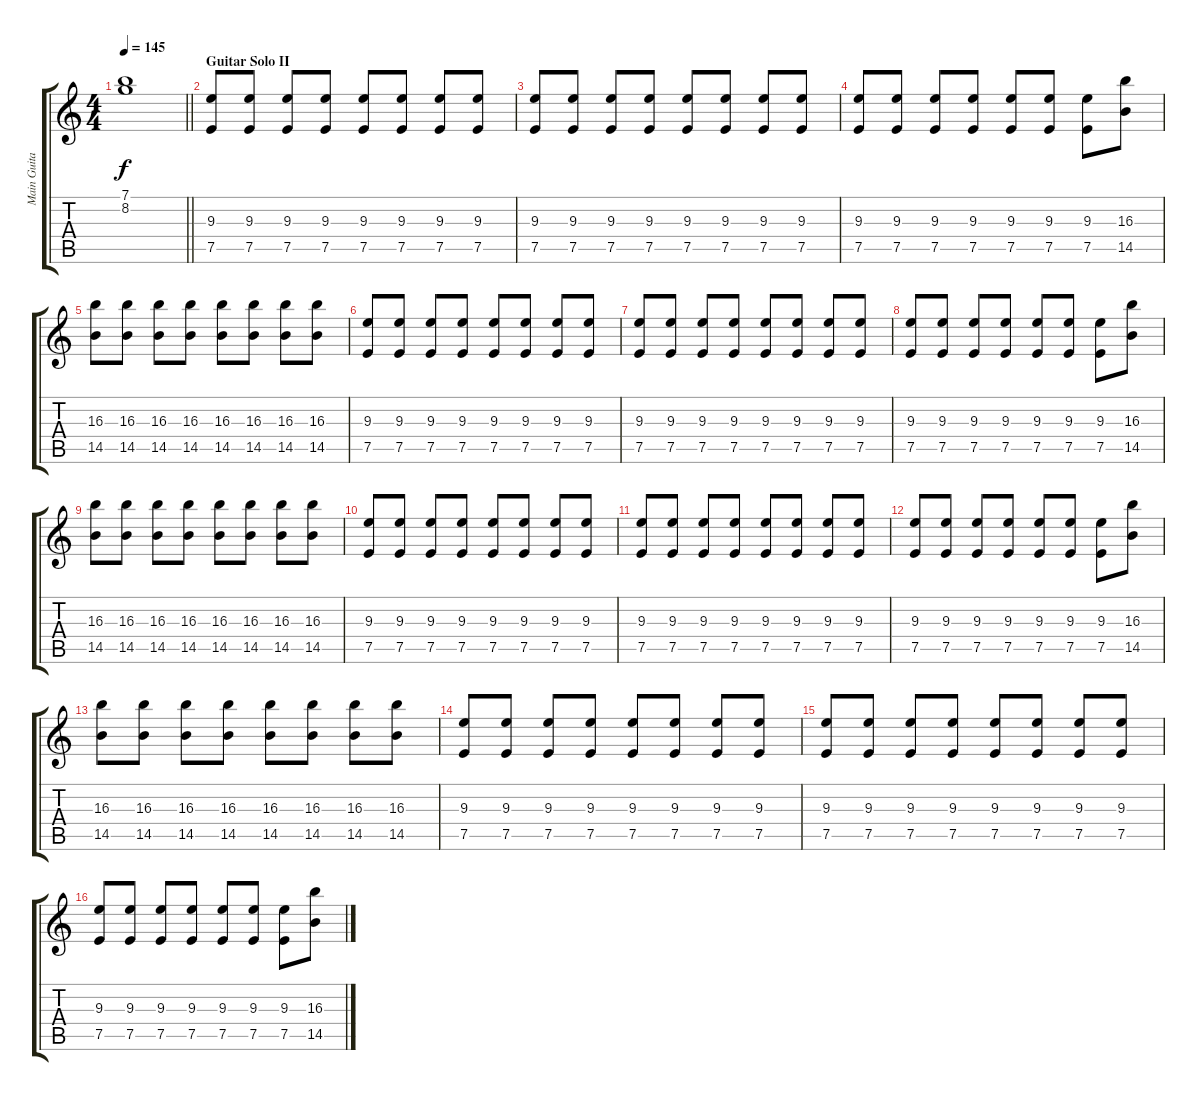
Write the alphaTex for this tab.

\track ("Main Guitar I" "Main Guita") {instrument electricguitarjazz}
\staff {score tabs}
\tuning (E4 B3 G3 D3 A2 E2) {hide}
\ts (4 4)
\tempo 145
\clef g2
\barLineRight lightlight
\ks c
(7.1 8.2{t}).1{dy f} |
\section ("" "Guitar Solo II")
(9.3 7.5).8{balance 11 instrument overdrivenguitar} (9.3 7.5).8 (9.3 7.5).8 (9.3 7.5).8 (9.3 7.5).8 (9.3 7.5).8 (9.3 7.5).8 (9.3 7.5).8 |
(9.3 7.5).8 (9.3 7.5).8 (9.3 7.5).8 (9.3 7.5).8 (9.3 7.5).8 (9.3 7.5).8 (9.3 7.5).8 (9.3 7.5).8 |
(9.3 7.5).8 (9.3 7.5).8 (9.3 7.5).8 (9.3 7.5).8 (9.3 7.5).8 (9.3 7.5).8 (9.3 7.5).8 (16.3 14.5).8 |
(16.3 14.5).8 (16.3 14.5).8 (16.3 14.5).8 (16.3 14.5).8 (16.3 14.5).8 (16.3 14.5).8 (16.3 14.5).8 (16.3 14.5).8 |
(9.3 7.5).8 (9.3 7.5).8 (9.3 7.5).8 (9.3 7.5).8 (9.3 7.5).8 (9.3 7.5).8 (9.3 7.5).8 (9.3 7.5).8 |
(9.3 7.5).8 (9.3 7.5).8 (9.3 7.5).8 (9.3 7.5).8 (9.3 7.5).8 (9.3 7.5).8 (9.3 7.5).8 (9.3 7.5).8 |
(9.3 7.5).8 (9.3 7.5).8 (9.3 7.5).8 (9.3 7.5).8 (9.3 7.5).8 (9.3 7.5).8 (9.3 7.5).8 (16.3 14.5).8 |
(16.3 14.5).8 (16.3 14.5).8 (16.3 14.5).8 (16.3 14.5).8 (16.3 14.5).8 (16.3 14.5).8 (16.3 14.5).8 (16.3 14.5).8 |
(9.3 7.5).8 (9.3 7.5).8 (9.3 7.5).8 (9.3 7.5).8 (9.3 7.5).8 (9.3 7.5).8 (9.3 7.5).8 (9.3 7.5).8 |
(9.3 7.5).8 (9.3 7.5).8 (9.3 7.5).8 (9.3 7.5).8 (9.3 7.5).8 (9.3 7.5).8 (9.3 7.5).8 (9.3 7.5).8 |
(9.3 7.5).8 (9.3 7.5).8 (9.3 7.5).8 (9.3 7.5).8 (9.3 7.5).8 (9.3 7.5).8 (9.3 7.5).8 (16.3 14.5).8 |
(16.3 14.5).8 (16.3 14.5).8 (16.3 14.5).8 (16.3 14.5).8 (16.3 14.5).8 (16.3 14.5).8 (16.3 14.5).8 (16.3 14.5).8 |
(9.3 7.5).8 (9.3 7.5).8 (9.3 7.5).8 (9.3 7.5).8 (9.3 7.5).8 (9.3 7.5).8 (9.3 7.5).8 (9.3 7.5).8 |
(9.3 7.5).8 (9.3 7.5).8 (9.3 7.5).8 (9.3 7.5).8 (9.3 7.5).8 (9.3 7.5).8 (9.3 7.5).8 (9.3 7.5).8 |
(9.3 7.5).8 (9.3 7.5).8 (9.3 7.5).8 (9.3 7.5).8 (9.3 7.5).8 (9.3 7.5).8 (9.3 7.5).8 (16.3 14.5).8
